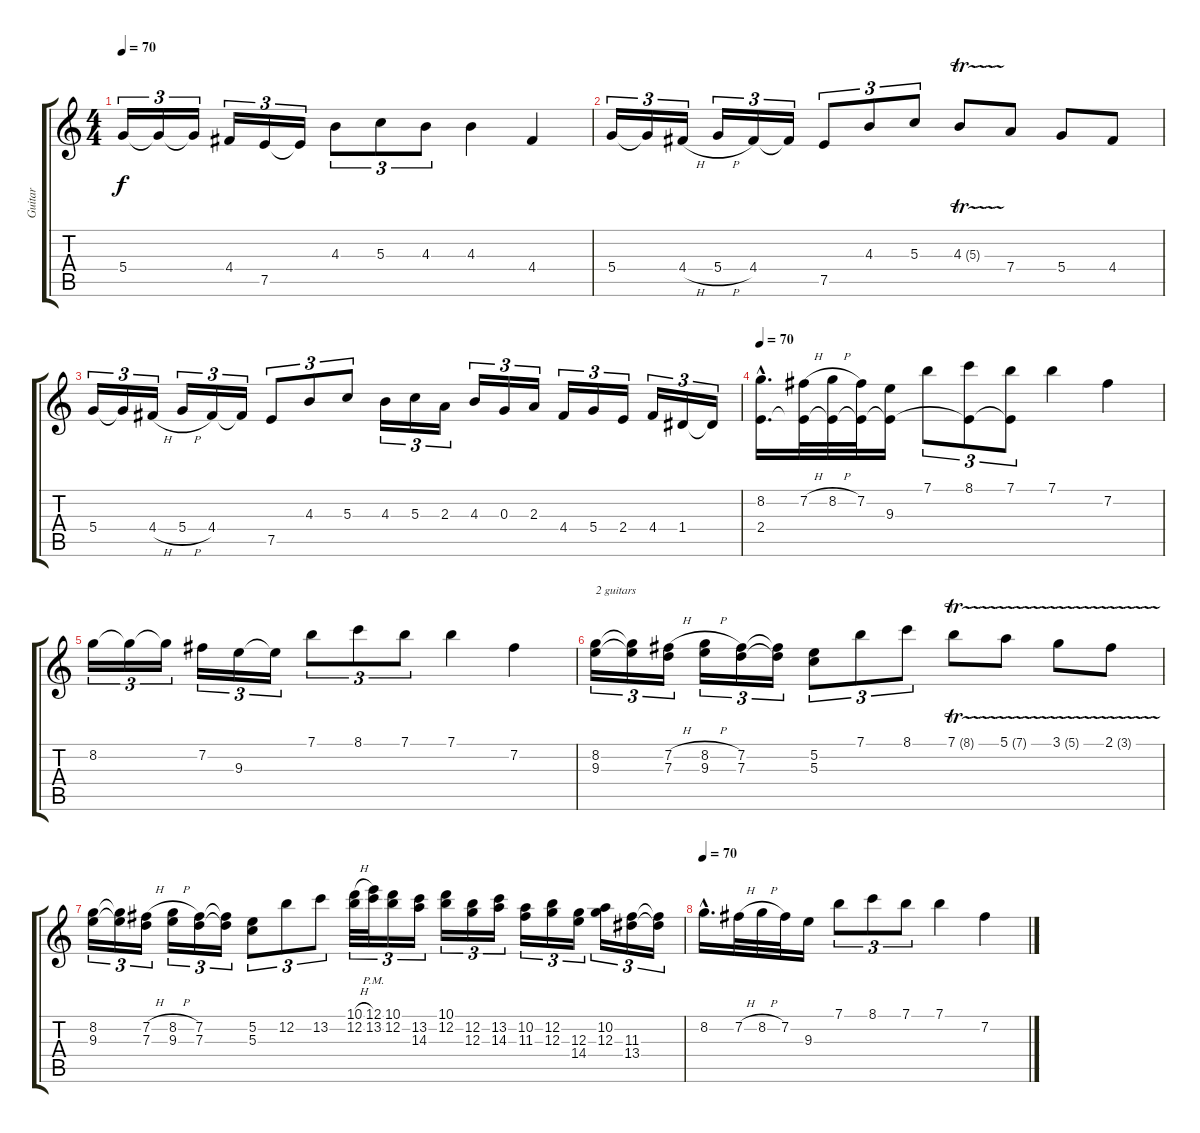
\track ("Guitar" "Guitar") {instrument distortionguitar}
\staff {score tabs}
\tuning (E4 B3 G3 D3 A2 E2) {hide}
\ts (4 4)
\tempo 70
\clef g2
\ks c
5.4.16{tu (3 2) dy f} 5.4{t}.16{tu (3 2)} 5.4{t}.16{tu (3 2)} 4.4.16{tu (3 2)} 7.5.16{tu (3 2)} 7.5{t}.16{tu (3 2)} 4.3.8{tu (3 2)} 5.3.8{tu (3 2)} 4.3.8{tu (3 2)} 4.3.4 4.4.4 |
5.4.16{tu (3 2)} 5.4{t}.16{tu (3 2)} 4.4{h}.16{tu (3 2)} 5.4{h}.16{tu (3 2)} 4.4.16{tu (3 2)} 4.4{t}.16{tu (3 2)} 7.5.8{tu (3 2)} 4.3.8{tu (3 2)} 5.3.8{tu (3 2)} 4.3{tr (5 64)}.8 7.4.8 5.4.8 4.4.8 |
5.4.16{tu (3 2)} 5.4{t}.16{tu (3 2)} 4.4{h}.16{tu (3 2)} 5.4{h}.16{tu (3 2)} 4.4.16{tu (3 2)} 4.4{t}.16{tu (3 2)} 7.5.8{tu (3 2)} 4.3.8{tu (3 2)} 5.3.8{tu (3 2)} 4.3.16{tu (3 2)} 5.3.16{tu (3 2)} 2.3.16{tu (3 2)} 4.3.16{tu (3 2)} 0.3.16{tu (3 2)} 2.3.16{tu (3 2)} 4.4.16{tu (3 2)} 5.4.16{tu (3 2)} 2.4.16{tu (3 2)} 4.4.16{tu (3 2)} 1.4.16{tu (3 2)} 1.4{t}.16{tu (3 2)} |
\tempo 70
(8.2{hac} 2.4{hac}).16{d} (7.2{h} 2.4{t}).32 (8.2{h} 2.4{t}).32 (7.2 2.4{t}).32 (9.3 2.4{t}).16 7.1.8{tu (3 2)} (8.1 2.4{t}).8{tu (3 2)} (7.1 2.4{t}).8{tu (3 2)} 7.1.4 7.2.4 |
8.2.16{tu (3 2)} 8.2{t}.16{tu (3 2)} 8.2{t}.16{tu (3 2)} 7.2.16{tu (3 2)} 9.3.16{tu (3 2)} 9.3{t}.16{tu (3 2)} 7.1.8{tu (3 2)} 8.1.8{tu (3 2)} 7.1.8{tu (3 2)} 7.1.4 7.2.4 |
(8.2 9.3).16{tu (3 2) txt "2 guitars"} (8.2{t} 9.3{t}).16{tu (3 2)} (7.2{h} 7.3).16{tu (3 2)} (8.2{h} 9.3).16{tu (3 2)} (7.2 7.3).16{tu (3 2)} (7.2{t} 7.3{t}).16{tu (3 2)} (5.2 5.3).8{tu (3 2)} 7.1.8{tu (3 2)} 8.1.8{tu (3 2)} 7.1{tr (8 64)}.8 5.1{tr (7 64)}.8 3.1{tr (5 64)}.8 2.1{tr (3 64)}.8 |
(8.2 9.3).16{tu (3 2)} (8.2{t} 9.3{t}).16{tu (3 2)} (7.2{h} 7.3).16{tu (3 2)} (8.2{h} 9.3).16{tu (3 2)} (7.2 7.3).16{tu (3 2)} (7.2{t} 7.3{t}).16{tu (3 2)} (5.2 5.3).8{tu (3 2)} 12.2.8{tu (3 2)} 13.2.8{tu (3 2)} (10.1{h} 12.2).32{tu (3 2)} (12.1{pm} 13.2).32{tu (3 2)} (10.1 12.2).16{tu (3 2)} (13.2 14.3).16{tu (3 2)} (10.1 12.2).16{tu (3 2)} (12.2 12.3).16{tu (3 2)} (13.2 14.3).16{tu (3 2)} (10.2 11.3).16{tu (3 2)} (12.2 12.3).16{tu (3 2)} (12.3 14.4).16{tu (3 2)} (10.2 12.3).16{tu (3 2)} (11.3 13.4).16{tu (3 2)} (11.3{t} 13.4{t}).16{tu (3 2)} |
\tempo 70
8.2{hac}.16{d} 7.2{h}.32 8.2{h}.32 7.2.32 9.3.16 7.1.8{tu (3 2)} 8.1.8{tu (3 2)} 7.1.8{tu (3 2)} 7.1.4 7.2.4
